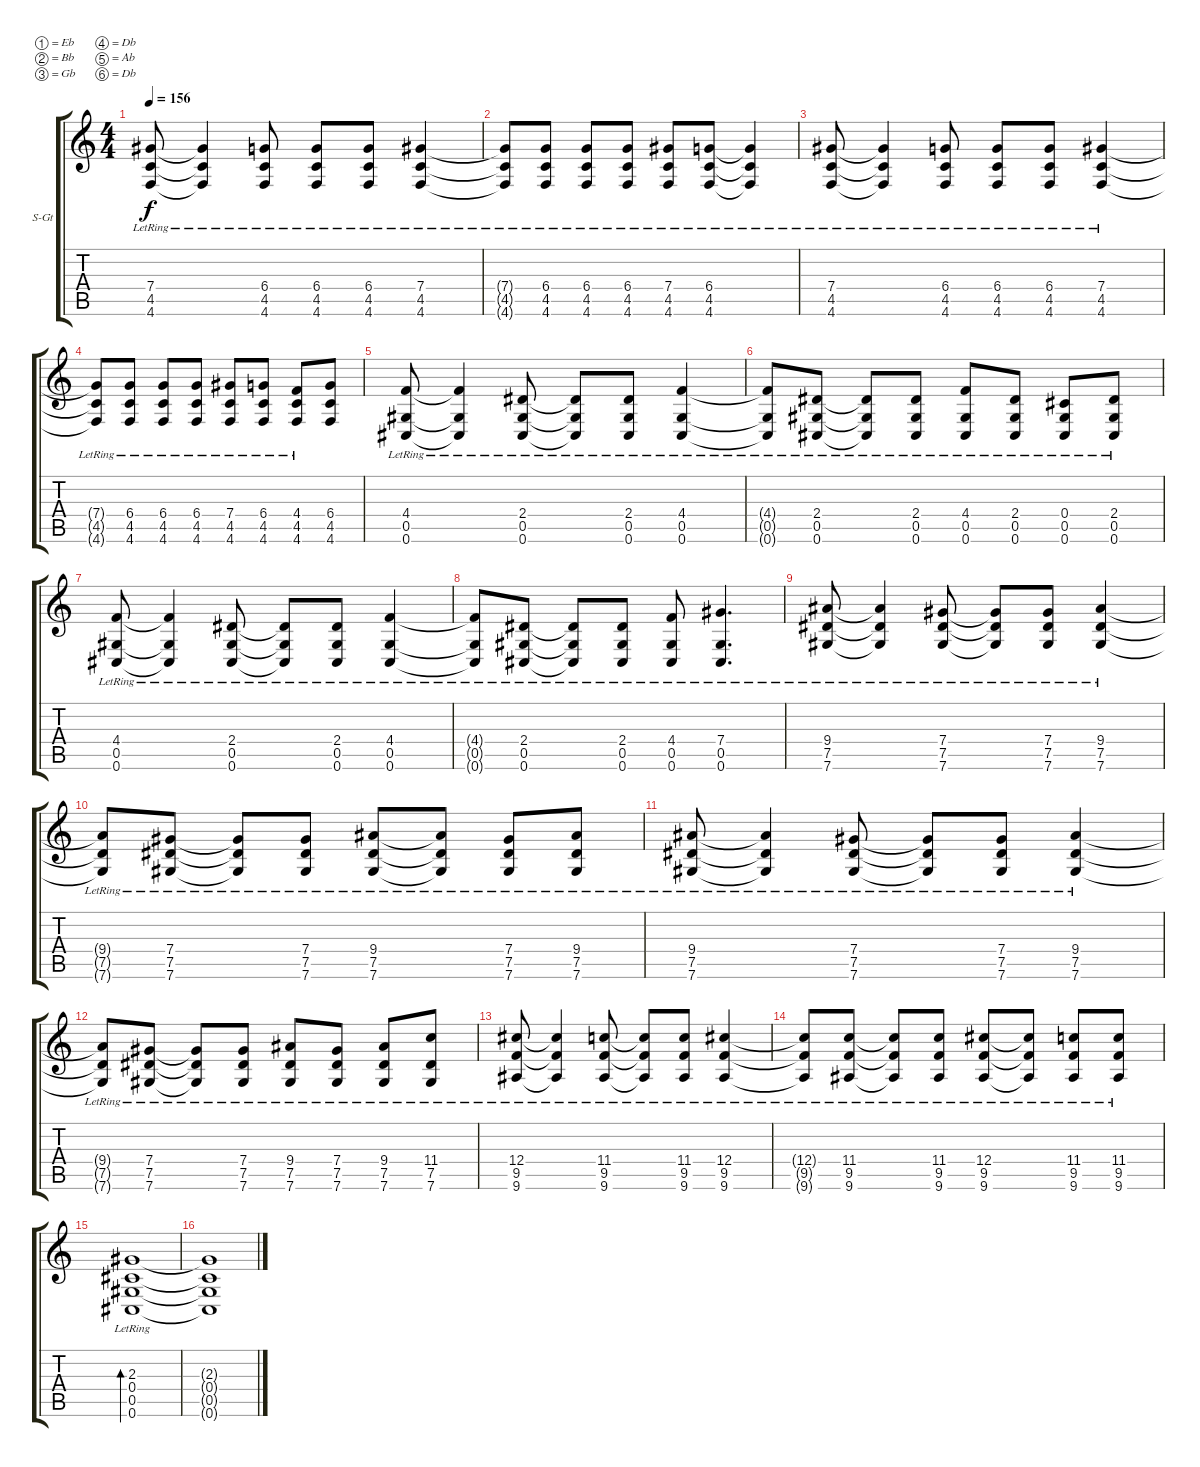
\defaultSystemsLayout 4
\bracketExtendMode groupsimilarinstruments
\firstSystemTrackNameOrientation horizontal
\otherSystemsTrackNameOrientation horizontal
\track ("Intro Guitar 1" "S-Gt") {instrument acousticguitarsteel}
\staff {score tabs}
\tuning (Eb4 Bb3 Gb3 Db3 Ab2 Db2)
\ts (4 4)
\tempo 156
\clef g2
\ks c
(7.4{lr} 4.6{lr} 4.5{lr}).8{dy f} (7.4{lr t} 4.6{lr t} 4.5{lr t}).4 (6.4{lr} 4.6{lr} 4.5{lr}).8 (6.4{lr} 4.6{lr} 4.5{lr}).8 (6.4{lr} 4.6{lr} 4.5{lr}).8 (7.4{lr} 4.6{lr} 4.5{lr}).4 |
(7.4{lr t} 4.6{lr t} 4.5{lr t}).8 (6.4{lr} 4.6{lr} 4.5{lr}).8 (6.4{lr} 4.6{lr} 4.5{lr}).8 (6.4{lr} 4.6{lr} 4.5{lr}).8 (7.4{lr} 4.6{lr} 4.5{lr}).8 (6.4{lr} 4.6{lr} 4.5{lr}).8 (4.5{lr t} 6.4{lr t} 4.6{lr t}).4 |
(7.4{lr} 4.6{lr} 4.5{lr}).8 (7.4{lr t} 4.6{lr t} 4.5{lr t}).4 (6.4{lr} 4.6{lr} 4.5{lr}).8 (6.4{lr} 4.6{lr} 4.5{lr}).8 (6.4{lr} 4.6{lr} 4.5{lr}).8 (7.4{lr} 4.6{lr} 4.5{lr}).4 |
(7.4{lr t} 4.6{lr t} 4.5{lr t}).8 (6.4{lr} 4.6{lr} 4.5{lr}).8 (6.4{lr} 4.6{lr} 4.5{lr}).8 (6.4{lr} 4.6{lr} 4.5{lr}).8 (7.4{lr} 4.6{lr} 4.5{lr}).8 (6.4{lr} 4.6{lr} 4.5{lr}).8 (4.5{lr} 4.4{lr} 4.6{lr}).8 (4.6 4.5 6.4).8 |
(0.5{lr} 0.6{lr} 4.4{lr}).8 (0.5{lr t} 0.6{lr t} 4.4{lr t}).4 (0.5{lr} 0.6{lr} 2.4{lr}).8 (0.5{lr t} 0.6{lr t} 2.4{lr t}).8 (0.5{lr} 0.6{lr} 2.4{lr}).8 (0.5{lr} 0.6{lr} 4.4{lr}).4 |
(0.5{lr t} 0.6{lr t} 4.4{t}).8 (0.5{lr} 0.6{lr} 2.4{lr}).8 (0.5{lr t} 0.6{lr t} 2.4{lr t}).8 (0.5{lr} 0.6{lr} 2.4{lr}).8 (0.5{lr} 0.6{lr} 4.4{lr}).8 (0.5{lr} 0.6{lr} 2.4{lr}).8 (0.5{lr} 0.6{lr} 0.4{lr}).8 (0.5{lr} 0.6{lr} 2.4{lr}).8 |
(0.5{lr} 0.6{lr} 4.4{lr}).8 (0.5{lr t} 0.6{lr t} 4.4{lr t}).4 (0.5{lr} 0.6{lr} 2.4{lr}).8 (0.5{lr t} 0.6{lr t} 2.4{lr t}).8 (0.5{lr} 0.6{lr} 2.4{lr}).8 (0.5{lr} 0.6{lr} 4.4{lr}).4 |
(0.5{lr t} 0.6{lr t} 4.4{t}).8 (0.5{lr} 0.6{lr} 2.4{lr}).8 (0.5{lr t} 0.6{lr t} 2.4{lr t}).8 (0.5{lr} 0.6{lr} 2.4{lr}).8 (0.5{lr} 0.6{lr} 4.4{lr}).8 (0.5{lr} 0.6{lr} 7.4{lr}).4{d} |
(9.4{lr} 7.5{lr} 7.6{lr}).8 (9.4{lr t} 7.5{lr t} 7.6{lr t}).4 (7.4{lr} 7.5{lr} 7.6{lr}).8 (7.4{lr t} 7.5{lr t} 7.6{lr t}).8 (7.4{lr} 7.5{lr} 7.6{lr}).8 (9.4{lr} 7.5{lr} 7.6{lr}).4 |
(9.4{lr t} 7.5{lr t} 7.6{t}).8 (7.4{lr} 7.5{lr} 7.6{lr}).8 (7.4{lr t} 7.5{lr t} 7.6{lr t}).8 (7.4{lr} 7.5{lr} 7.6{lr}).8 (9.4{lr} 7.5{lr} 7.6{lr}).8 (9.4{lr t} 7.5{lr t} 7.6{lr t}).8 (7.4{lr} 7.5{lr} 7.6{lr}).8 (9.4{lr} 7.5{lr} 7.6{lr}).8 |
(9.4{lr} 7.5{lr} 7.6{lr}).8 (9.4{lr t} 7.5{lr t} 7.6{lr t}).4 (7.4{lr} 7.5{lr} 7.6{lr}).8 (7.4{lr t} 7.5{lr t} 7.6{lr t}).8 (7.4{lr} 7.5{lr} 7.6{lr}).8 (9.4{lr} 7.5{lr} 7.6{lr}).4 |
(9.4{lr t} 7.5{lr t} 7.6{t}).8 (7.4{lr} 7.5{lr} 7.6{lr}).8 (7.4{lr t} 7.5{lr t} 7.6{lr t}).8 (7.4{lr} 7.5{lr} 7.6{lr}).8 (9.4{lr} 7.5{lr} 7.6{lr}).8 (7.4{lr} 7.5{lr} 7.6{lr}).8 (9.4{lr} 7.5{lr} 7.6{lr}).8 (11.4{lr} 7.5{lr} 7.6{lr}).8 |
(9.5{lr} 9.6{lr} 12.4{lr}).8 (9.5{lr t} 9.6{lr t} 12.4{lr t}).4 (9.5{lr} 9.6{lr} 11.4{lr}).8 (9.5{lr t} 9.6{lr t} 11.4{lr t}).8 (9.5{lr} 9.6{lr} 11.4{lr}).8 (9.5{lr} 9.6{lr} 12.4{lr}).4 |
(9.5{lr t} 9.6{t} 12.4{t}).8 (9.5{lr} 9.6{lr} 11.4{lr}).8 (9.5{lr t} 9.6{lr t} 11.4{lr t}).8 (9.5{lr} 9.6{lr} 11.4{lr}).8 (9.5{lr} 9.6{lr} 12.4{lr}).8 (9.5{lr t} 9.6{lr t} 12.4{lr t}).8 (9.5{lr} 9.6{lr} 11.4{lr}).8 (9.5{lr} 9.6{lr} 11.4{lr}).8 |
(0.5{lr} 0.6{lr} 0.4{lr} 2.3{lr}).1{bd 237} |
(2.3{t} 0.4{t} 0.5{t} 0.6{t}).1
